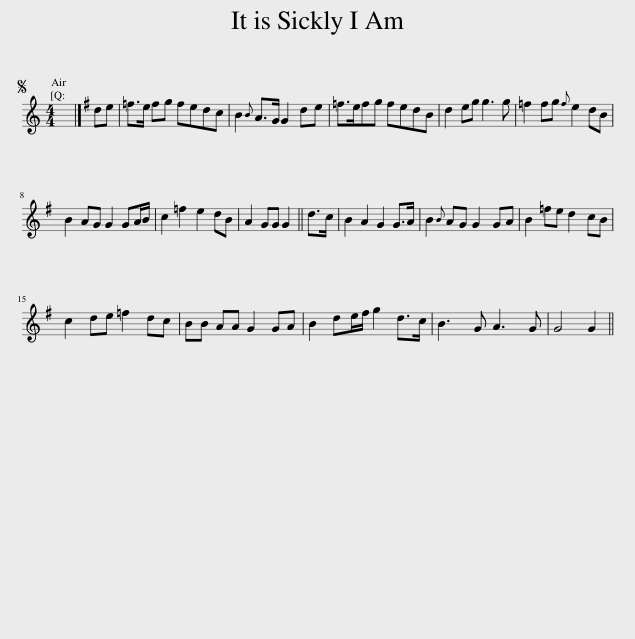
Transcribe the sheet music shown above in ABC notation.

X:1
L:1/8
M:4/4
I:linebreak $
K:C
V:1 treble
V:1
S x8 |][K:G] de | =f>e fg fedc | B2{B} A>G G2 de | =f>efg fedB | %5
 d2 eg g3 g | =f2 fg{f} e2 dB |$ B2 AG G2 GA/B/ | c2 =f2 e2 dB | A2 GG G2 || %10
 d>c | B2 A2 G2 G>A | B2{B} AG G2 GA | B2 =fe d2 cB |$ c2 de =f2 dc | %15
 BB AA G2 GA | B2 de/f/ g2 d>c | B3 G A3 G | G4 G2 || %19
